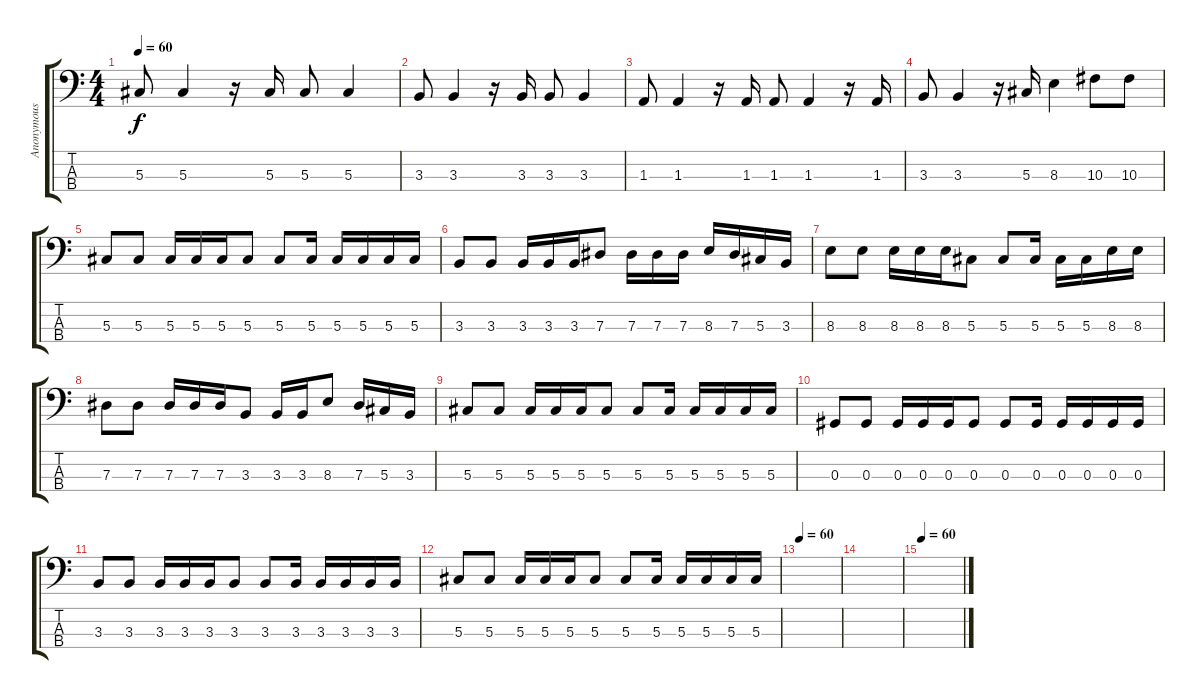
\track ("Anonymous" "Anonymous") {instrument synthbass1}
\staff {score tabs}
\tuning (Gb2 Db2 Ab1 Db1) {hide}
\ts (4 4)
\tempo 60
\clef f4
\ks c
5.3.8{dy f volume 7} 5.3.4 r.16 5.3.16 5.3.8 5.3.4 |
3.3.8 3.3.4 r.16 3.3.16 3.3.8 3.3.4 |
1.3.8 1.3.4 r.16 1.3.16 1.3.8 1.3.4 r.16 1.3.16 |
3.3.8 3.3.4 r.16 5.3.16 8.3.4 10.3.8 10.3.8 |
5.3.8{volume 12 instrument electricbassfinger} 5.3.8 5.3.16 5.3.16 5.3.16 5.3.8 5.3.8 5.3.16 5.3.16 5.3.16 5.3.16 5.3.16 |
3.3.8 3.3.8 3.3.16 3.3.16 3.3.16 7.3.8 7.3.16 7.3.16 7.3.16 8.3.16 7.3.16 5.3.16 3.3.16 |
8.3.8 8.3.8 8.3.16 8.3.16 8.3.16 5.3.8 5.3.8 5.3.16 5.3.16 5.3.16 8.3.16 8.3.16 |
7.3.8 7.3.8 7.3.16 7.3.16 7.3.16 3.3.8 3.3.16 3.3.16 8.3.8 7.3.16 5.3.16 3.3.16 |
5.3.8{instrument electricbassfinger} 5.3.8 5.3.16 5.3.16 5.3.16 5.3.8 5.3.8 5.3.16 5.3.16 5.3.16 5.3.16 5.3.16 |
0.3.8 0.3.8 0.3.16 0.3.16 0.3.16 0.3.8 0.3.8 0.3.16 0.3.16 0.3.16 0.3.16 0.3.16 |
3.3.8 3.3.8 3.3.16 3.3.16 3.3.16 3.3.8 3.3.8 3.3.16 3.3.16 3.3.16 3.3.16 3.3.16 |
5.3.8{instrument electricbassfinger} 5.3.8 5.3.16 5.3.16 5.3.16 5.3.8 5.3.8 5.3.16 5.3.16 5.3.16 5.3.16 5.3.16 |
\tempo 60
|
|
\tempo 60
